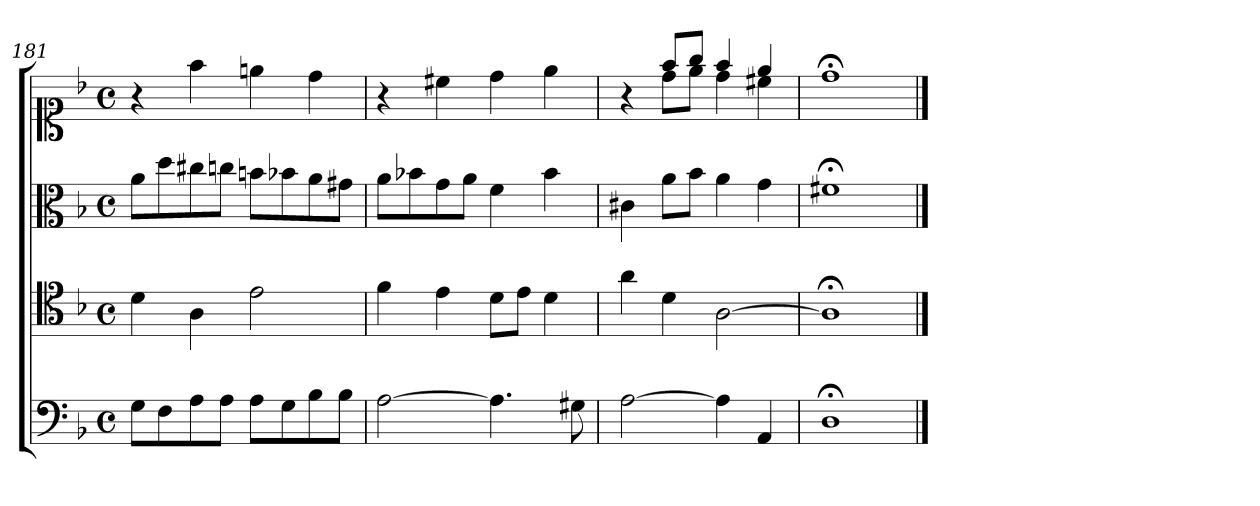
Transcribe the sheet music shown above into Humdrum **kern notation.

**kern	**kern	**kern	**kern
*part1	*part1	*part1	*part1
*staff4	*staff3	*staff2	*staff1
*clefF4	*clefC4	*clefC3	*clefC1
*k[b-]	*k[b-]	*k[b-]	*k[b-]
*d:	*d:	*d:	*d:
*M2/2	*M2/2	*M2/2	*M2/2
*met(c)	*met(c)	*met(c)	*met(c)
=181	=181	=181	=181
8GL	4d	8aL	4r
8F	.	8dd	.
8A	4A	8cc#X	4ff
8AJ	.	8ccnJ	.
8AL	2e	8bnL	4een
8G	.	8b-X	.
8B-	.	8a	4dd
8B-J	.	8g#XJ	.
=182	=182	=182	=182
[2A	4f	8aL	4r
.	.	8b-X	.
.	4e	8g	4cc#X
.	.	8aJ	.
4.A]	8dL	4f	4dd
.	8eJ	.	.
.	4d	4b-	4ee
8G#X	.	.	.
=183	=183	=183	=183
*	*	*	*^
[2A	4a	4c#X	4r	4ryy
.	4d	8aL	8ffL	8ddL
.	.	8b-J	8ggJ	8eeJ
4A]	[2A	4a	4ff	4dd
4AA	.	4g	4ee	4cc#X
*	*	*	*v	*v
=184	=184	=184	=184
1D;<	1A;<]	1f#X;<	1dd;<
==	==	==	==
*-	*-	*-	*-
